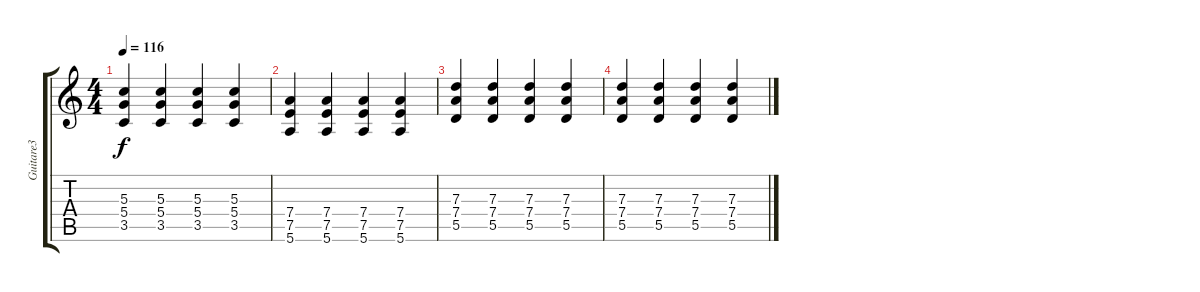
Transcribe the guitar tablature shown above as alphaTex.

\track ("Guitare3" "Guitare3") {instrument distortionguitar}
\staff {score tabs}
\tuning (E4 B3 G3 D3 A2 E2) {hide}
\ts (4 4)
\tempo 116
\clef g2
\ks c
(5.3 5.4 3.5).4{dy f} (5.3 5.4 3.5).4 (5.3 5.4 3.5).4 (5.3 5.4 3.5).4 |
(7.4 7.5 5.6).4 (7.4 7.5 5.6).4 (7.4 7.5 5.6).4 (7.4 7.5 5.6).4 |
(7.3 7.4 5.5).4 (7.3 7.4 5.5).4 (7.3 7.4 5.5).4 (7.3 7.4 5.5).4 |
(7.3 7.4 5.5).4 (7.3 7.4 5.5).4 (7.3 7.4 5.5).4 (7.3 7.4 5.5).4
